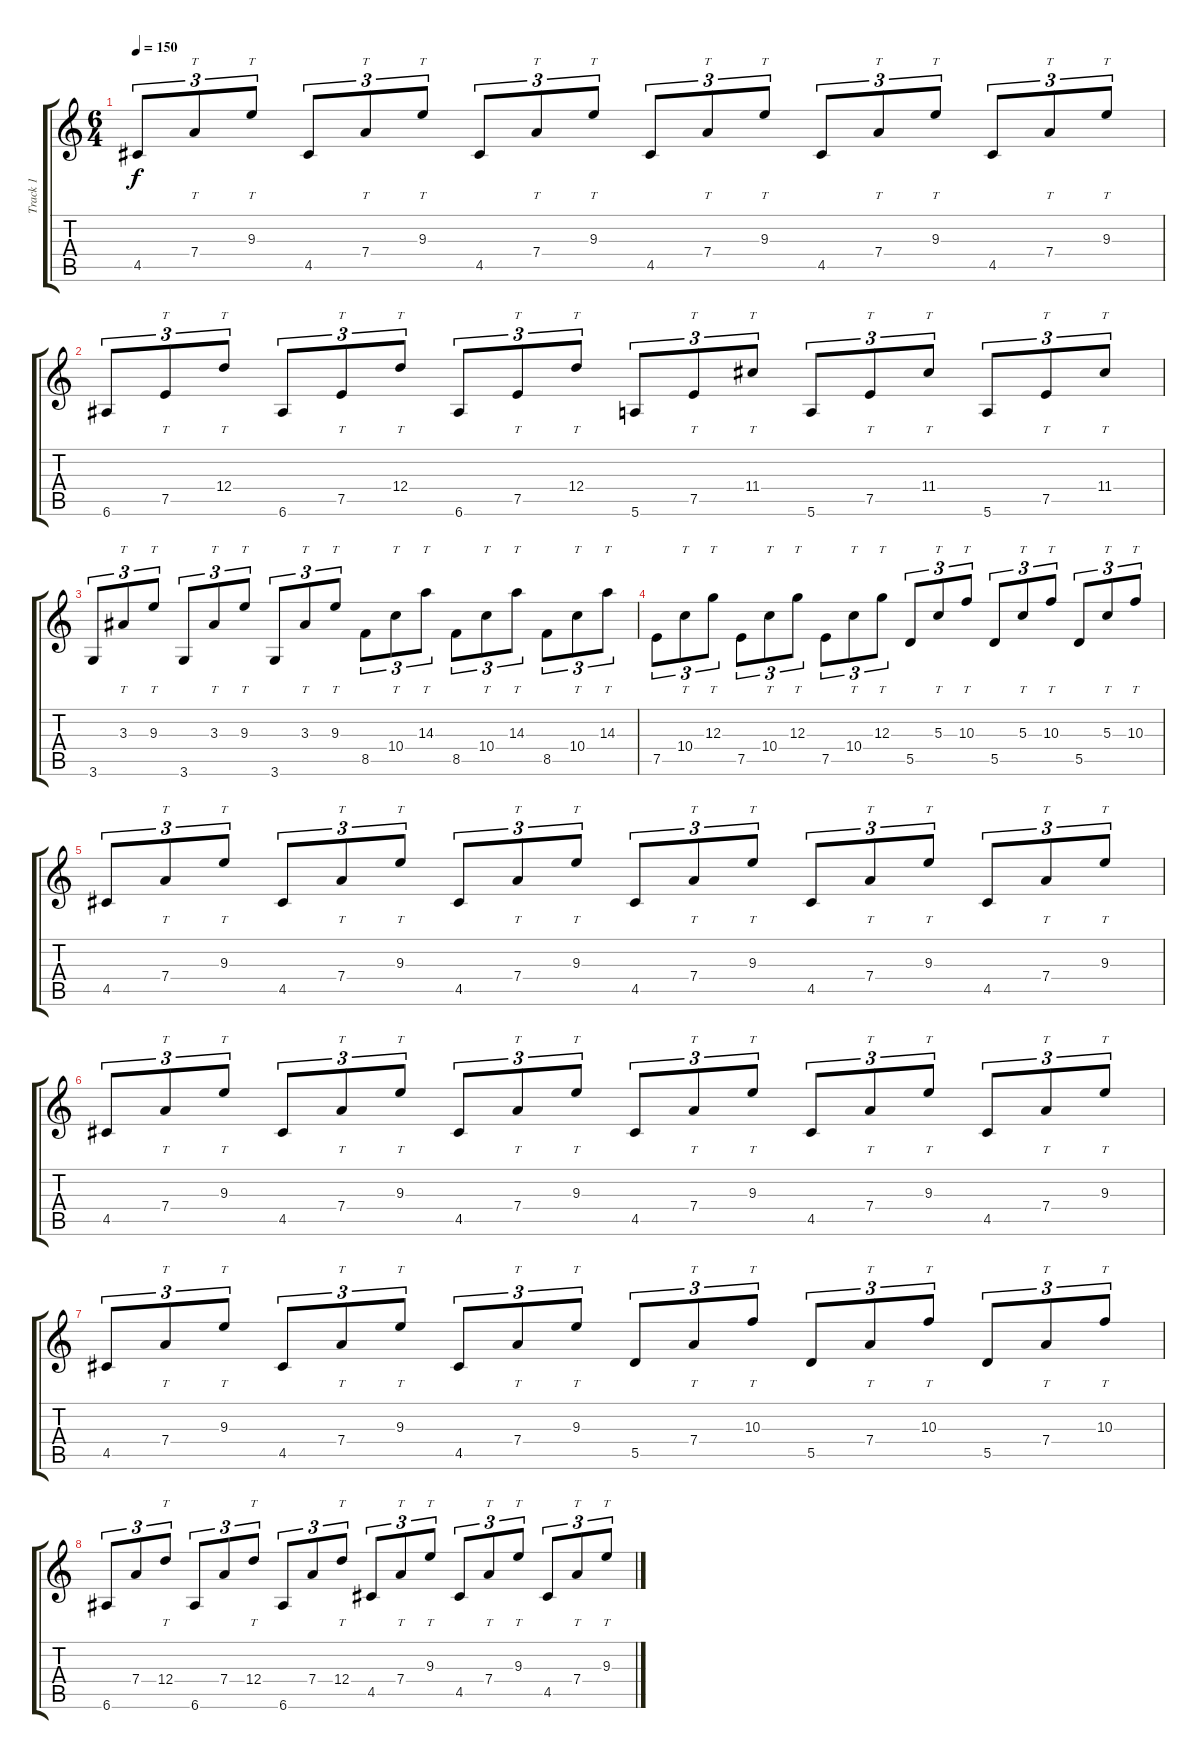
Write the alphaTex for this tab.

\track ("Track 1" "Track 1") {instrument electricguitarjazz}
\staff {score tabs}
\tuning (E4 B3 G3 D3 A2 E2) {hide}
\ts (6 4)
\tempo 150
\clef g2
\ks c
4.5.8{tu (3 2) dy f} 7.4.8{tt tu (3 2)} 9.3.8{tt tu (3 2)} 4.5.8{tu (3 2)} 7.4.8{tt tu (3 2)} 9.3.8{tt tu (3 2)} 4.5.8{tu (3 2)} 7.4.8{tt tu (3 2)} 9.3.8{tt tu (3 2)} 4.5.8{tu (3 2)} 7.4.8{tt tu (3 2)} 9.3.8{tt tu (3 2)} 4.5.8{tu (3 2)} 7.4.8{tt tu (3 2)} 9.3.8{tt tu (3 2)} 4.5.8{tu (3 2)} 7.4.8{tt tu (3 2)} 9.3.8{tt tu (3 2)} |
6.6.8{tu (3 2)} 7.5.8{tt tu (3 2)} 12.4.8{tt tu (3 2)} 6.6.8{tu (3 2)} 7.5.8{tt tu (3 2)} 12.4.8{tt tu (3 2)} 6.6.8{tu (3 2)} 7.5.8{tt tu (3 2)} 12.4.8{tt tu (3 2)} 5.6.8{tu (3 2)} 7.5.8{tt tu (3 2)} 11.4.8{tt tu (3 2)} 5.6.8{tu (3 2)} 7.5.8{tt tu (3 2)} 11.4.8{tt tu (3 2)} 5.6.8{tu (3 2)} 7.5.8{tt tu (3 2)} 11.4.8{tt tu (3 2)} |
3.6.8{tu (3 2)} 3.3.8{tt tu (3 2)} 9.3.8{tt tu (3 2)} 3.6.8{tu (3 2)} 3.3.8{tt tu (3 2)} 9.3.8{tt tu (3 2)} 3.6.8{tu (3 2)} 3.3.8{tt tu (3 2)} 9.3.8{tt tu (3 2)} 8.5.8{tu (3 2)} 10.4.8{tt tu (3 2)} 14.3.8{tt tu (3 2)} 8.5.8{tu (3 2)} 10.4.8{tt tu (3 2)} 14.3.8{tt tu (3 2)} 8.5.8{tu (3 2)} 10.4.8{tt tu (3 2)} 14.3.8{tt tu (3 2)} |
7.5.8{tu (3 2)} 10.4.8{tt tu (3 2)} 12.3.8{tt tu (3 2)} 7.5.8{tu (3 2)} 10.4.8{tt tu (3 2)} 12.3.8{tt tu (3 2)} 7.5.8{tu (3 2)} 10.4.8{tt tu (3 2)} 12.3.8{tt tu (3 2)} 5.5.8{tu (3 2)} 5.3.8{tt tu (3 2)} 10.3.8{tt tu (3 2)} 5.5.8{tu (3 2)} 5.3.8{tt tu (3 2)} 10.3.8{tt tu (3 2)} 5.5.8{tu (3 2)} 5.3.8{tt tu (3 2)} 10.3.8{tt tu (3 2)} |
4.5.8{tu (3 2)} 7.4.8{tt tu (3 2)} 9.3.8{tt tu (3 2)} 4.5.8{tu (3 2)} 7.4.8{tt tu (3 2)} 9.3.8{tt tu (3 2)} 4.5.8{tu (3 2)} 7.4.8{tt tu (3 2)} 9.3.8{tt tu (3 2)} 4.5.8{tu (3 2)} 7.4.8{tt tu (3 2)} 9.3.8{tt tu (3 2)} 4.5.8{tu (3 2)} 7.4.8{tt tu (3 2)} 9.3.8{tt tu (3 2)} 4.5.8{tu (3 2)} 7.4.8{tt tu (3 2)} 9.3.8{tt tu (3 2)} |
4.5.8{tu (3 2)} 7.4.8{tt tu (3 2)} 9.3.8{tt tu (3 2)} 4.5.8{tu (3 2)} 7.4.8{tt tu (3 2)} 9.3.8{tt tu (3 2)} 4.5.8{tu (3 2)} 7.4.8{tt tu (3 2)} 9.3.8{tt tu (3 2)} 4.5.8{tu (3 2)} 7.4.8{tt tu (3 2)} 9.3.8{tt tu (3 2)} 4.5.8{tu (3 2)} 7.4.8{tt tu (3 2)} 9.3.8{tt tu (3 2)} 4.5.8{tu (3 2)} 7.4.8{tt tu (3 2)} 9.3.8{tt tu (3 2)} |
4.5.8{tu (3 2)} 7.4.8{tt tu (3 2)} 9.3.8{tt tu (3 2)} 4.5.8{tu (3 2)} 7.4.8{tt tu (3 2)} 9.3.8{tt tu (3 2)} 4.5.8{tu (3 2)} 7.4.8{tt tu (3 2)} 9.3.8{tt tu (3 2)} 5.5.8{tu (3 2)} 7.4.8{tt tu (3 2)} 10.3.8{tt tu (3 2)} 5.5.8{tu (3 2)} 7.4.8{tt tu (3 2)} 10.3.8{tt tu (3 2)} 5.5.8{tu (3 2)} 7.4.8{tt tu (3 2)} 10.3.8{tt tu (3 2)} |
6.6.8{tu (3 2)} 7.4.8{tu (3 2)} 12.4.8{tt tu (3 2)} 6.6.8{tu (3 2)} 7.4.8{tu (3 2)} 12.4.8{tt tu (3 2)} 6.6.8{tu (3 2)} 7.4.8{tu (3 2)} 12.4.8{tt tu (3 2)} 4.5.8{tu (3 2)} 7.4.8{tt tu (3 2)} 9.3.8{tt tu (3 2)} 4.5.8{tu (3 2)} 7.4.8{tt tu (3 2)} 9.3.8{tt tu (3 2)} 4.5.8{tu (3 2)} 7.4.8{tt tu (3 2)} 9.3.8{tt tu (3 2)}
